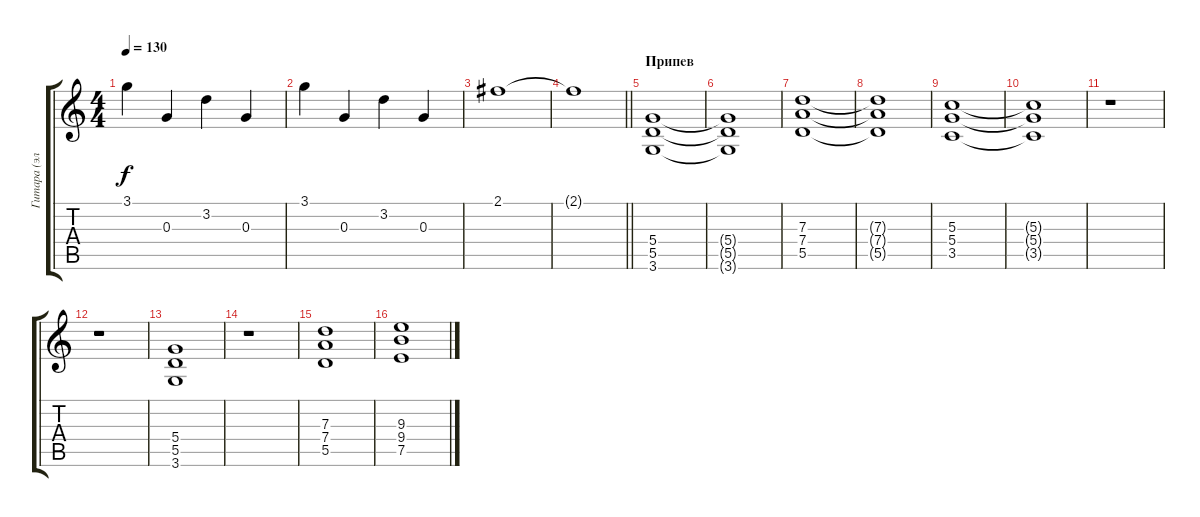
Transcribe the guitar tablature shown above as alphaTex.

\track ("Гитара (электро)" "Гитара (эл") {instrument distortionguitar}
\staff {score tabs}
\tuning (E4 B3 G3 D3 A2 E2) {hide}
\ts (4 4)
\tempo 130
\clef g2
\ks c
3.1.4{dy f} 0.3.4 3.2.4 0.3.4 |
3.1.4 0.3.4 3.2.4 0.3.4 |
2.1.1 |
\barLineRight lightlight
2.1{t}.1 |
\section ("" "Припев")
(5.4 5.5 3.6).1 |
(5.4{t} 5.5{t} 3.6{t}).1 |
(7.3 7.4 5.5).1 |
(7.3{t} 7.4{t} 5.5{t}).1 |
(5.3 5.4 3.5).1 |
(5.3{t} 5.4{t} 3.5{t}).1 |
r.1 |
r.1 |
(5.4 5.5 3.6).1 |
r.1 |
(7.3 7.4 5.5).1 |
(9.3 9.4 7.5).1
